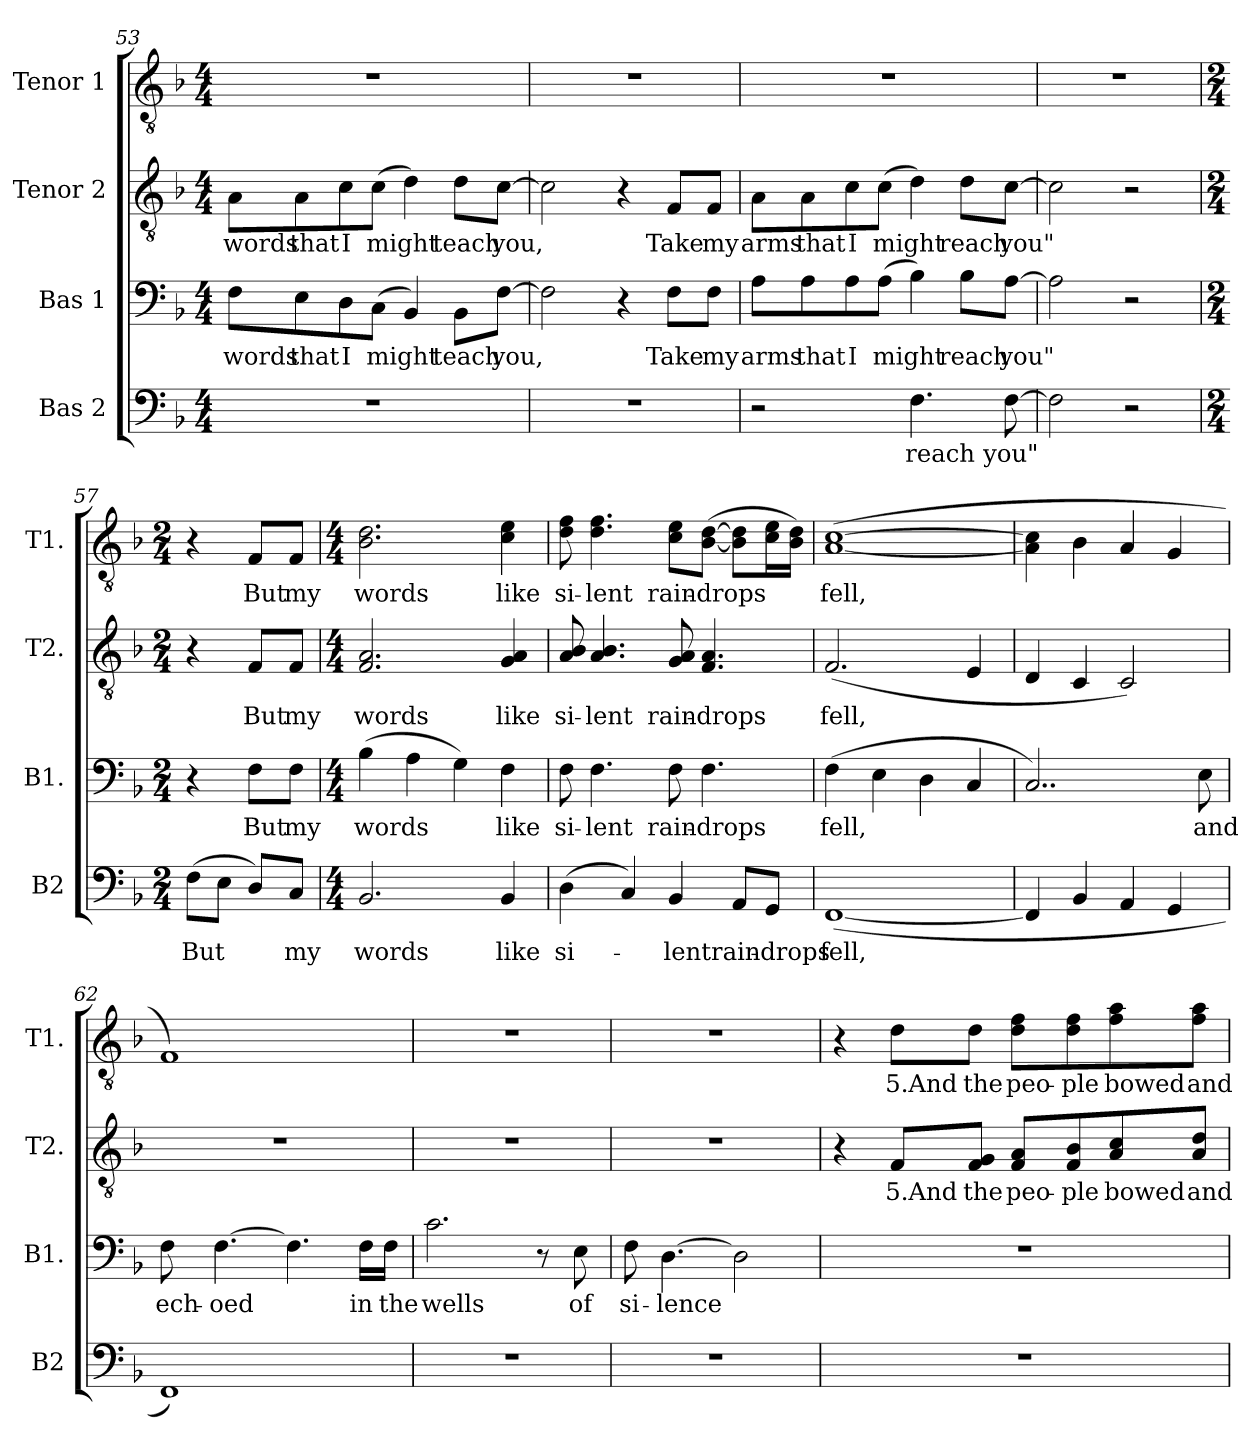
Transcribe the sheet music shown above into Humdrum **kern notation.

**kern	**text	**kern	**text	**kern	**text	**kern	**text
*part4	*part4	*part3	*part3	*part2	*part2	*part1	*part1
*staff4	*staff4	*staff3	*staff3	*staff2	*staff2	*staff1	*staff1
*I"Bas 2	*	*I"Bas 1	*	*I"Tenor 2	*	*I"Tenor 1	*
*I'B2	*	*I'B1.	*	*I'T2.	*	*I'T1.	*
!!LO:PB:g=z
*clefF4	*	*clefF4	*	*clefGv2	*	*clefGv2	*
*k[b-]	*	*k[b-]	*	*k[b-]	*	*k[b-]	*
*M4/4	*	*M4/4	*	*M4/4	*	*M4/4	*
=53	=53	=53	=53	=53	=53	=53	=53
!	!	!	!LO:LY:b	!	!LO:LY:b	!	!
1r	.	8F\L	words	8A\L	words	1r	.
!	!	!	!LO:LY:b	!	!LO:LY:b	!	!
.	.	8E\	that	8A\	that	.	.
!	!	!	!LO:LY:b	!	!LO:LY:b	!	!
.	.	8D\	I	8c\	I	.	.
!	!	!	!LO:LY:b	!	!LO:LY:b	!	!
.	.	(8C\J	might	(8c\J	-might	.	.
.	.	4BB-/)	.	4d\)	.	.	.
!	!	!	!LO:LY:b	!	!LO:LY:b	!	!
.	.	8BB-\L	teach	8d\L	teach	.	.
!	!	!	!LO:LY:b	!	!LO:LY:b	!	!
.	.	[8F\J	you,	[8c\J	you,	.	.
=54	=54	=54	=54	=54	=54	=54	=54
1r	.	2F\]	.	2c\]	.	1r	.
.	.	4r	.	4r	.	.	.
!	!	!	!LO:LY:b	!	!LO:LY:b	!	!
.	.	8F\L	Take	8F/L	Take	.	.
!	!	!	!LO:LY:b	!	!LO:LY:b	!	!
.	.	8F\J	my	8F/J	my	.	.
=55	=55	=55	=55	=55	=55	=55	=55
!	!	!	!LO:LY:b	!	!LO:LY:b	!	!
2r	.	8A\L	arms	8A\L	arms	1r	.
!	!	!	!LO:LY:b	!	!LO:LY:b	!	!
.	.	8A\	that	8A\	that	.	.
!	!	!	!LO:LY:b	!	!LO:LY:b	!	!
.	.	8A\	I	8c\	I	.	.
!	!	!	!LO:LY:b	!	!LO:LY:b	!	!
.	.	(8A\J	might	(8c\J	might	.	.
!	!LO:LY:b	!	!	!	!	!	!
4.F\	reach	4B-\)	.	4d\)	.	.	.
!	!	!	!LO:LY:b	!	!LO:LY:b	!	!
.	.	8B-\L	reach	8d\L	reach	.	.
!	!LO:LY:b	!	!LO:LY:b	!	!LO:LY:b	!	!
[8F\	you"	[8A\J	you"	[8c\J	you"	.	.
=56	=56	=56	=56	=56	=56	=56	=56
2F\]	.	2A\]	.	2c\]	.	1r	.
2r	.	2r	.	2r	.	.	.
!!LO:LB:g=z
=57	=57	=57	=57	=57	=57	=57	=57
*M2/4	*	*M2/4	*	*M2/4	*	*M2/4	*
!	!LO:LY:b	!	!	!	!	!	!
(8F\L	But	4r	.	4r	.	4r	.
8E\J	.	.	.	.	.	.	.
!	!	!	!LO:LY:b	!	!LO:LY:b	!	!LO:LY:b
8D/L)	.	8F\L	But	8F/L	But	8F/L	But
!	!LO:LY:b	!	!LO:LY:b	!	!LO:LY:b	!	!LO:LY:b
8C/J	my	8F\J	my	8F/J	my	8F/J	my
=58	=58	=58	=58	=58	=58	=58	=58
*M4/4	*	*M4/4	*	*M4/4	*	*M4/4	*
!	!LO:LY:b	!	!LO:LY:b	!	!LO:LY:b	!	!LO:LY:b
2.BB-/	words	(4B-\	words	2.F/ 2.A/	words	2.B-\ 2.d\	words
.	.	4A\	.	.	.	.	.
.	.	4G\)	.	.	.	.	.
!	!LO:LY:b	!	!LO:LY:b	!	!LO:LY:b	!	!LO:LY:b
4BB-/	like	4F\	like	4G/ 4A/	like	4c\ 4e\	like
=59	=59	=59	=59	=59	=59	=59	=59
!	!LO:LY:b	!	!LO:LY:b	!	!LO:LY:b	!	!LO:LY:b
(4D\	si-	8F\	si-	8A/ 8B-/	si-	8d\ 8f\	si-
!	!	!	!LO:LY:b	!	!LO:LY:b	!	!LO:LY:b
.	.	4.F\	-lent	4.A/ 4.B-/	-lent	4.d\ 4.f\	-lent
4C/)	.	.	.	.	.	.	.
!	!LO:LY:b	!	!LO:LY:b	!	!LO:LY:b	!	!LO:LY:b
4BB-/	-lent	8F\	rain-	8G/ 8A/	rain-	8c\ 8e\L	rain-
!	!	!	!LO:LY:b	!	!LO:LY:b	!	!LO:LY:b
.	.	4.F\	-drops	4.F/ 4.A/	-drops	([8B-\ [8d\J	-drops
!	!LO:LY:b	!	!	!	!	!	!
8AA/L	rain-	.	.	.	.	8B-\] 8d\]L	.
!	!LO:LY:b	!	!	!	!	!	!
8GG/J	-drops	.	.	.	.	16c\ 16e\L	.
.	.	.	.	.	.	16B-\ 16d\JJ)	.
=60	=60	=60	=60	=60	=60	=60	=60
!	!LO:LY:b	!	!LO:LY:b	!	!LO:LY:b	!	!LO:LY:b
([1FF	fell,	(4F\	fell,	(2.F/	fell,	([1A [1c	fell,
.	.	4E\	.	.	.	.	.
.	.	4D\	.	.	.	.	.
.	.	4C/	.	4E/	.	.	.
!!LO:LB:g=z
=61	=61	=61	=61	=61	=61	=61	=61
4FF/]	.	2..C/)	.	4D/	.	4A\] 4c\]	.
4BB-/	.	.	.	4C/	.	4B-\	.
4AA/	.	.	.	2C/)	.	4A/	.
4GG/	.	.	.	.	.	4G/	.
!	!	!	!LO:LY:b	!	!	!	!
.	.	8E\	and	.	.	.	.
=62	=62	=62	=62	=62	=62	=62	=62
!	!	!	!LO:LY:b	!	!	!	!
1FF)	.	8F\	ech-	1r	.	1F)	.
!	!	!	!LO:LY:b	!	!	!	!
.	.	[4.F\	-oed	.	.	.	.
.	.	4.F\]	.	.	.	.	.
!	!	!	!LO:LY:b	!	!	!	!
.	.	16F\LL	in	.	.	.	.
!	!	!	!LO:LY:b	!	!	!	!
.	.	16F\JJ	the	.	.	.	.
=63	=63	=63	=63	=63	=63	=63	=63
!	!	!	!LO:LY:b	!	!	!	!
1r	.	2.c\	wells	1r	.	1r	.
.	.	8r	.	.	.	.	.
!	!	!	!LO:LY:b	!	!	!	!
.	.	8E\	of	.	.	.	.
=64	=64	=64	=64	=64	=64	=64	=64
!	!	!	!LO:LY:b	!	!	!	!
1r	.	8F\	si-	1r	.	1r	.
!	!	!	!LO:LY:b	!	!	!	!
.	.	[4.D\	-lence	.	.	.	.
.	.	2D\]	.	.	.	.	.
!!LO:PB:g=z
=65	=65	=65	=65	=65	=65	=65	=65
1r	.	1r	.	4r	.	4r	.
!	!	!	!	!	!LO:LY:b	!	!LO:LY:b
.	.	.	.	8F/L	5.And	8d\L	5.And
!	!	!	!	!	!LO:LY:b	!	!LO:LY:b
.	.	.	.	8F/ 8G/J	the	8d\J	the
!	!	!	!	!	!LO:LY:b	!	!LO:LY:b
.	.	.	.	8F/ 8A/L	peo-	8d\ 8f\L	peo-
!	!	!	!	!	!LO:LY:b	!	!LO:LY:b
.	.	.	.	8F/ 8B-/	-ple	8d\ 8f\	-ple
!	!	!	!	!	!LO:LY:b	!	!LO:LY:b
.	.	.	.	8A/ 8c/	bowed	8f\ 8a\	bowed
!	!	!	!	!	!LO:LY:b	!	!LO:LY:b
.	.	.	.	8A/ 8d/J	and	8f\ 8a\J	and
=	=	=	=	=	=	=	=
*-	*-	*-	*-	*-	*-	*-	*-
